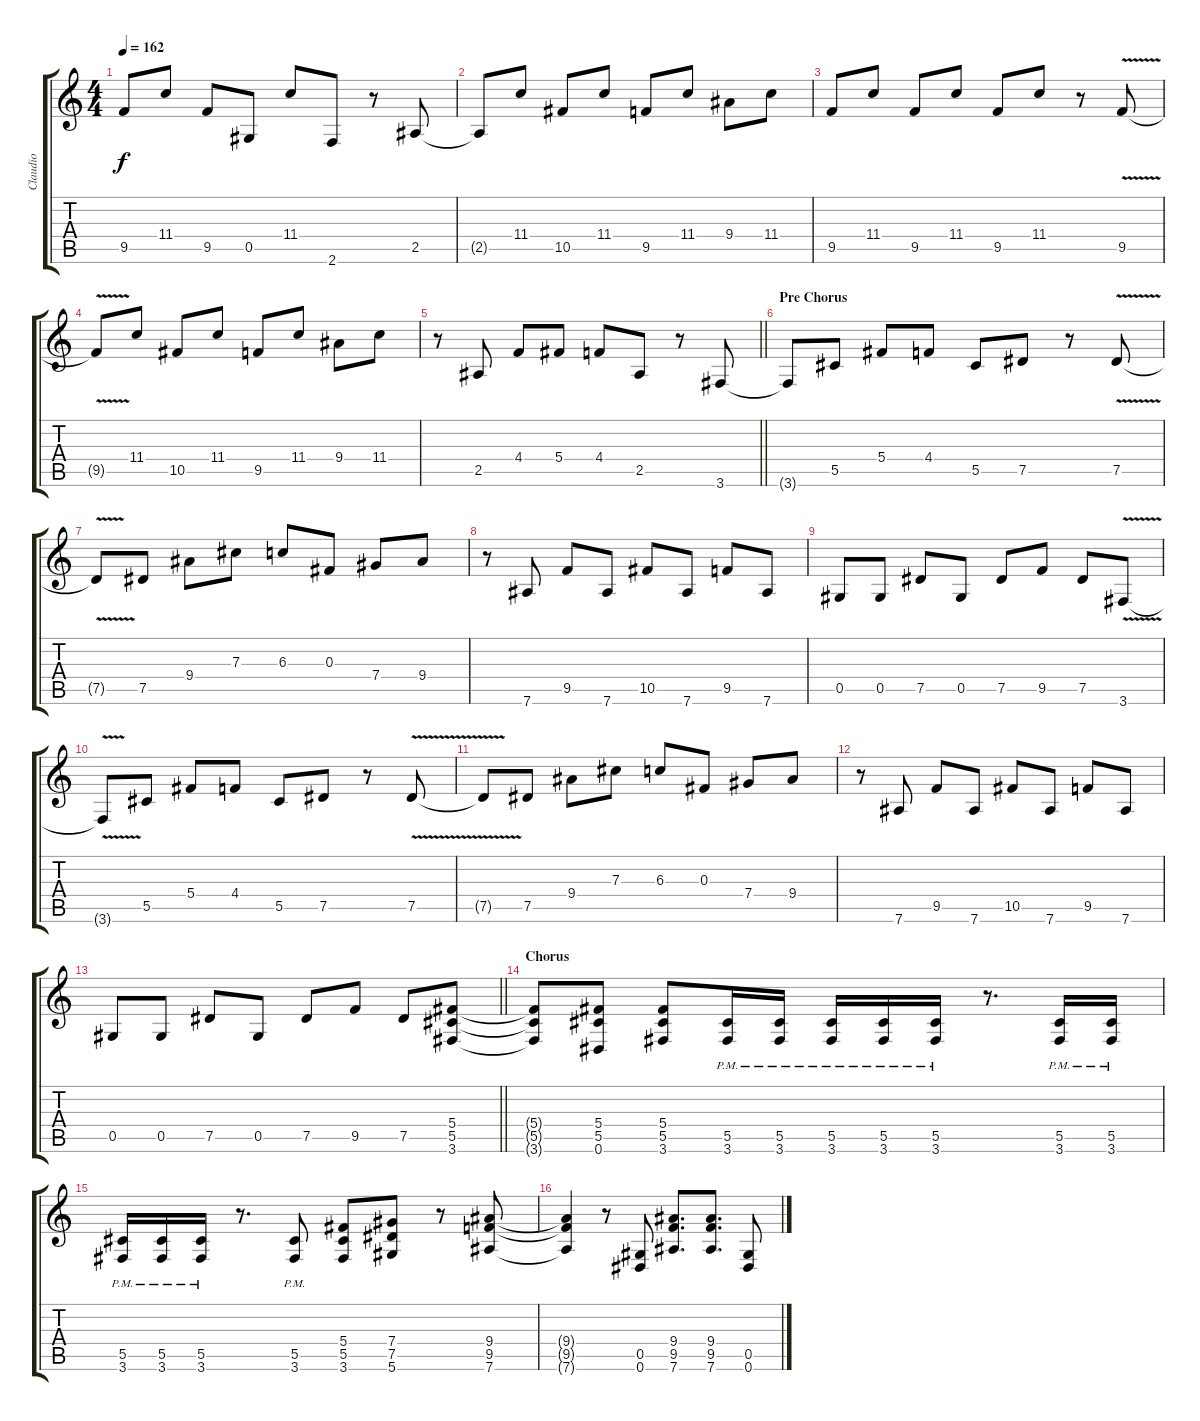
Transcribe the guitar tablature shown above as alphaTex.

\track ("Claudio" "Claudio") {instrument overdrivenguitar}
\staff {score tabs}
\tuning (Eb4 Bb3 Gb3 Db3 Ab2 Eb2) {hide}
\ts (4 4)
\tempo 162
\clef g2
\ks c
9.5.8{dy f} 11.4.8 9.5.8 0.5.8 11.4.8 2.6.8 r.8 2.5.8 |
2.5{t}.8 11.4.8 10.5.8 11.4.8 9.5.8 11.4.8 9.4.8 11.4.8 |
9.5.8 11.4.8 9.5.8 11.4.8 9.5.8 11.4.8 r.8 9.5{v}.8 |
9.5{t}.8 11.4.8 10.5.8 11.4.8 9.5.8 11.4.8 9.4.8 11.4.8 |
\barLineRight lightlight
r.8 2.5.8 4.4.8 5.4.8 4.4.8 2.5.8 r.8 3.6.8{instrument overdrivenguitar} |
\section ("" "Pre Chorus")
3.6{t}.8 5.5.8 5.4.8 4.4.8 5.5.8 7.5.8 r.8 7.5{v}.8 |
7.5{t}.8 7.5.8 9.4.8 7.3.8 6.3.8 0.3.8 7.4.8 9.4.8 |
r.8 7.6.8 9.5.8 7.6.8 10.5.8 7.6.8 9.5.8 7.6.8 |
0.5.8 0.5.8 7.5.8 0.5.8 7.5.8 9.5.8 7.5.8 3.6{v}.8 |
3.6{t}.8 5.5.8 5.4.8 4.4.8 5.5.8 7.5.8 r.8 7.5{v}.8 |
7.5{t}.8 7.5.8 9.4.8 7.3.8 6.3.8 0.3.8 7.4.8 9.4.8 |
r.8 7.6.8 9.5.8 7.6.8 10.5.8 7.6.8 9.5.8 7.6.8 |
\barLineRight lightlight
0.5.8 0.5.8 7.5.8 0.5.8 7.5.8 9.5.8 7.5.8 (5.4 5.5 3.6).8 |
\section ("" "Chorus")
(5.4{t} 5.5{t} 3.6{t}).8 (5.4 5.5 0.6).8 (5.4 5.5 3.6).8 (5.5{pm} 3.6{pm}).16 (5.5{pm} 3.6{pm}).16 (5.5{pm} 3.6{pm}).16 (5.5{pm} 3.6{pm}).16 (5.5{pm} 3.6{pm}).16 r.8{d} (5.5{pm} 3.6{pm}).16 (5.5{pm} 3.6{pm}).16 |
(5.5{pm} 3.6{pm}).16 (5.5{pm} 3.6{pm}).16 (5.5{pm} 3.6{pm}).16 r.8{d} (5.5{pm} 3.6{pm}).8 (5.4 5.5 3.6).8 (7.4 7.5 5.6).8 r.8 (9.4 9.5 7.6).8 |
(9.4{t} 9.5{t} 7.6{t}).4 r.8 (0.5 0.6).8 (9.4 9.5 7.6).8{d} (9.4 9.5 7.6).8{d} (0.5 0.6).8
